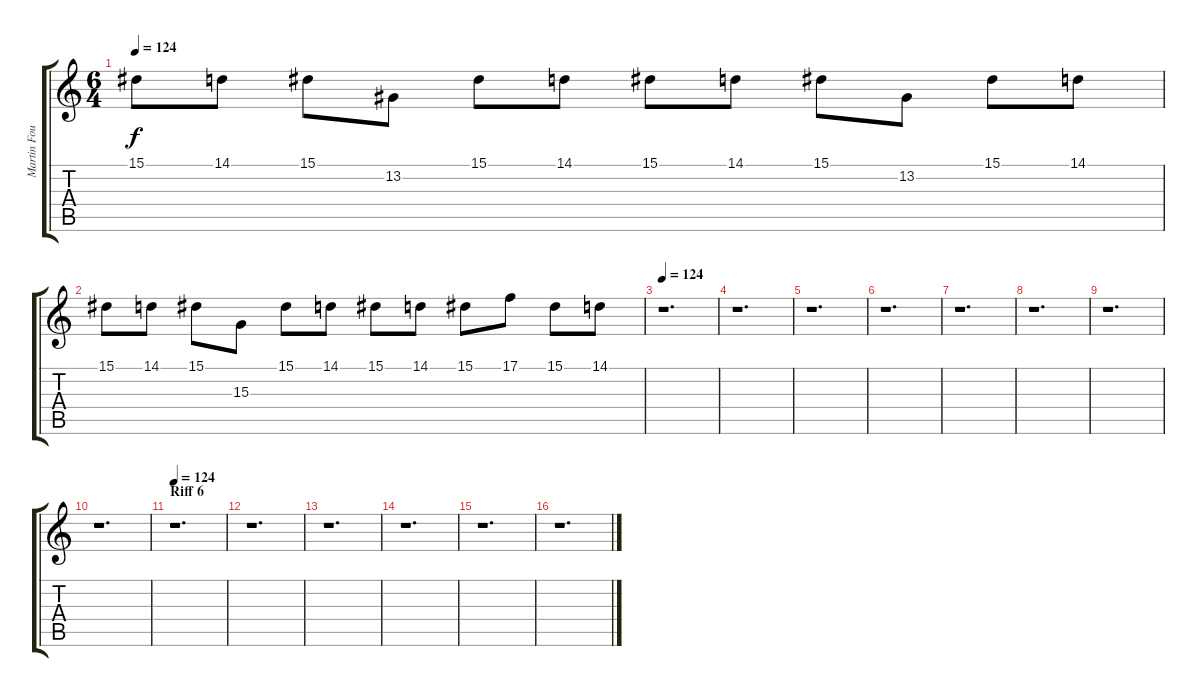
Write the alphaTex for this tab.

\track ("Martin Foul (Unwashed Pianist)" "Martin Fou") {instrument stringensemble1}
\staff {score tabs}
\tuning (C4 G3 E3 B2 F2 C2) {hide}
\ts (6 4)
\tempo 124
\clef g2
\ks c
15.1.8{dy f} 14.1.8 15.1.8 13.2.8 15.1.8 14.1.8 15.1.8 14.1.8 15.1.8 13.2.8 15.1.8 14.1.8 |
15.1.8 14.1.8 15.1.8 15.3.8 15.1.8 14.1.8 15.1.8 14.1.8 15.1.8 17.1.8 15.1.8 14.1.8 |
\tempo 124
r.1{d} |
r.1{d} |
r.1{d} |
r.1{d} |
r.1{d} |
r.1{d} |
r.1{d} |
r.1{d} |
\section ("" "Riff 6")
\tempo 124
r.1{d} |
r.1{d} |
r.1{d} |
r.1{d} |
r.1{d} |
r.1{d}
